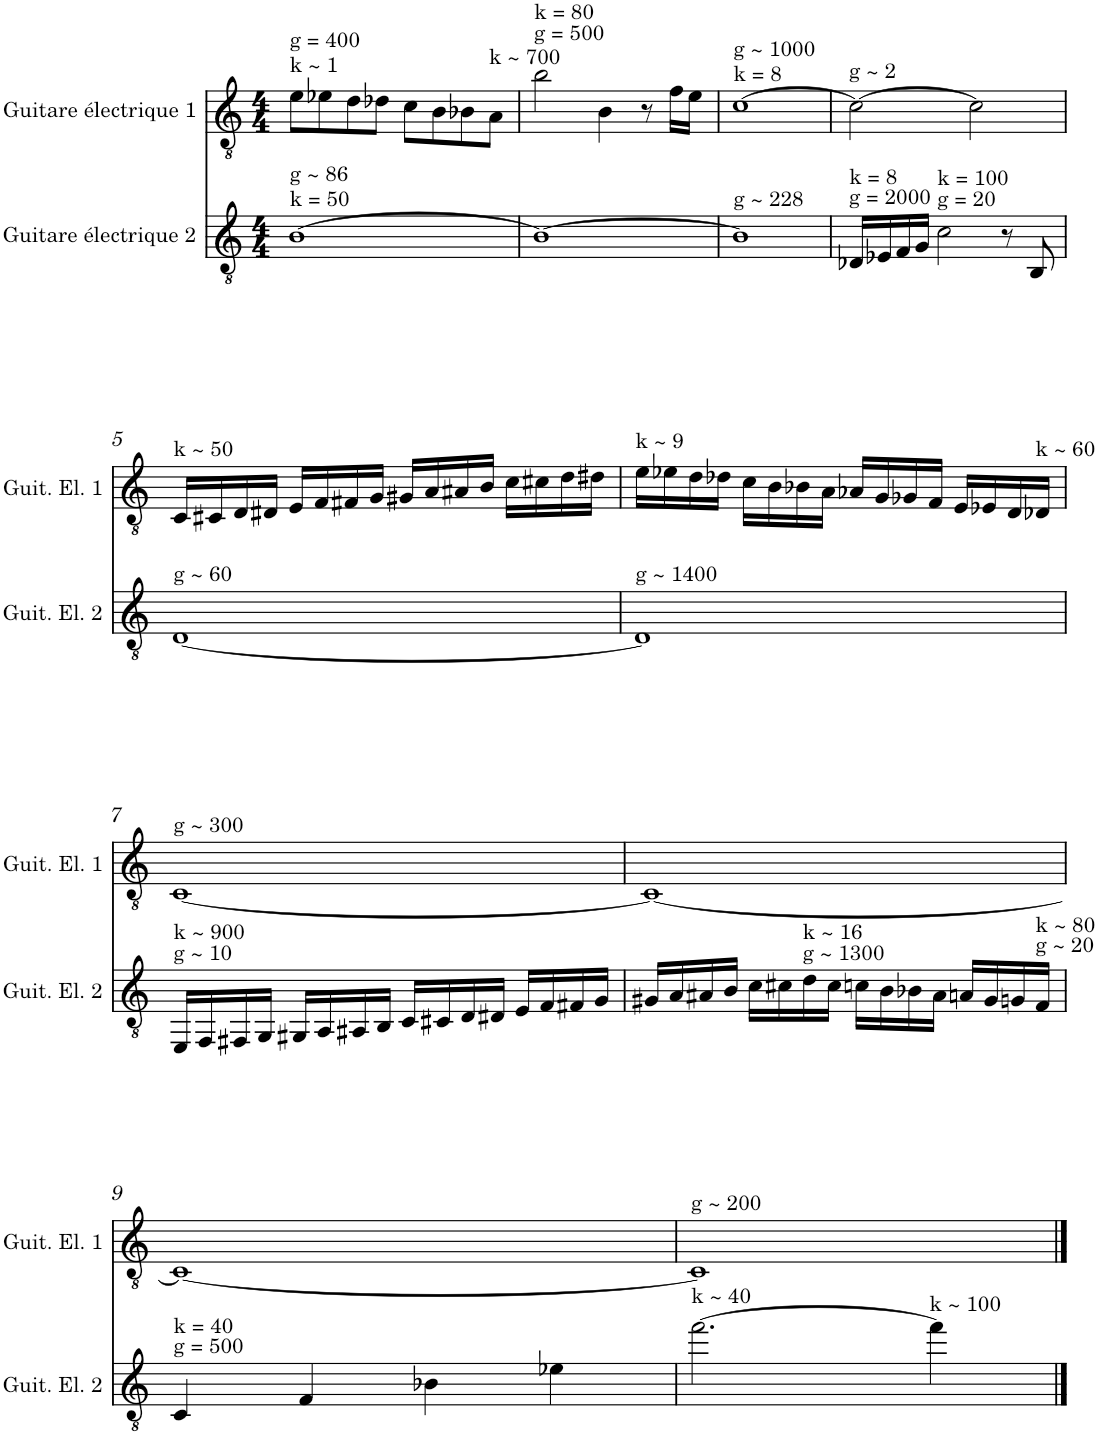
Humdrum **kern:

**kern	**kern
*part2	*part1
*staff2	*staff1
*I"Guitare électrique 2	*I"Guitare électrique 1
*I'Guit. El. 2	*I'Guit. El. 1
*clefGv2	*clefGv2
*k[]	*k[]
*M4/4	*M4/4
=1	=1
!	!LO:TX:a:t=k ~ 1
!	!LO:TX:a:t=g = 400
!LO:TX:a:t=k = 50	!
!LO:TX:a:t=g ~ 86	!
[1B	8e\L
.	8e-X\
.	8d\
.	8d-X\J
.	8c\L
.	8B\
.	8B-X\
!	!LO:TX:a:t=k ~ 700
.	8A\J
=2	=2
!	!LO:TX:a:t=g = 500
!	!LO:TX:a:t=k = 80
1B_	2b\
.	4B\
.	8r
.	16f\LL
.	16e\JJ
=3	=3
!	!LO:TX:a:t=k = 8
!	!LO:TX:a:t=g ~ 1000
!LO:TX:a:t=g ~ 228	!
1B]	[1c
=4	=4
!	!LO:TX:a:t=g ~ 2
!LO:TX:a:t=g = 2000	!
!LO:TX:a:t=k = 8	!
16D-X/LL	2c\_
16E-X/	.
16F/	.
16G/JJ	.
!LO:TX:a:t=g = 20	!
!LO:TX:a:t=k = 100	!
2c\	.
.	2c\]
8r	.
8BB/	.
!!LO:LB:g=z
=5	=5
!	!LO:TX:a:t=k ~ 50
!LO:TX:a:t=g ~ 60	!
[1D	16C/LL
.	16C#X/
.	16D/
.	16D#X/JJ
.	16E/LL
.	16F/
.	16F#X/
.	16G/JJ
.	16G#X/LL
.	16A/
.	16A#X/
.	16B/JJ
.	16c\LL
.	16c#X\
.	16d\
.	16d#X\JJ
=6	=6
!	!LO:TX:a:t=k ~ 9
!LO:TX:a:t=g ~ 1400	!
1D]	16e\LL
.	16e-X\
.	16d\
.	16d-X\JJ
.	16c\LL
.	16B\
.	16B-X\
.	16A\JJ
.	16A-X/LL
.	16G/
.	16G-X/
.	16F/JJ
.	16E/LL
.	16E-X/
.	16D/
!	!LO:TX:a:t=k ~ 60
.	16D-X/JJ
!!LO:LB:g=z
=7	=7
!	!LO:TX:a:t=g ~ 300
!LO:TX:a:t=g ~ 10	!
!LO:TX:a:t=k ~ 900	!
16EE/LL	[1C
16FF/	.
16FF#X/	.
16GG/JJ	.
16GG#X/LL	.
16AA/	.
16AA#X/	.
16BB/JJ	.
16C/LL	.
16C#X/	.
16D/	.
16D#X/JJ	.
16E/LL	.
16F/	.
16F#X/	.
16G/JJ	.
=8	=8
16G#X/LL	1C_
16A/	.
16A#X/	.
16B/JJ	.
16c\LL	.
16c#X\	.
!LO:TX:a:t=g ~ 1300	!
!LO:TX:a:t=k ~ 16	!
16d\	.
16c#\JJ	.
16cn\LL	.
16B\	.
16B-X\	.
16A#\JJ	.
16An/LL	.
16G#/	.
16Gn/	.
!LO:TX:a:t=g ~ 20	!
!LO:TX:a:t=k ~ 80	!
16F/JJ	.
!!LO:LB:g=z
=9	=9
!LO:TX:a:t=g = 500	!
!LO:TX:a:t=k = 40	!
4C/	1C_
4F/	.
4B-X\	.
4e-X\	.
=10	=10
!	!LO:TX:a:t=g ~ 200
!LO:TX:a:t=k ~ 40	!
[2.ff\	1C]
!LO:TX:a:t=k ~ 100	!
4ff\]	.
==	==
*-	*-
